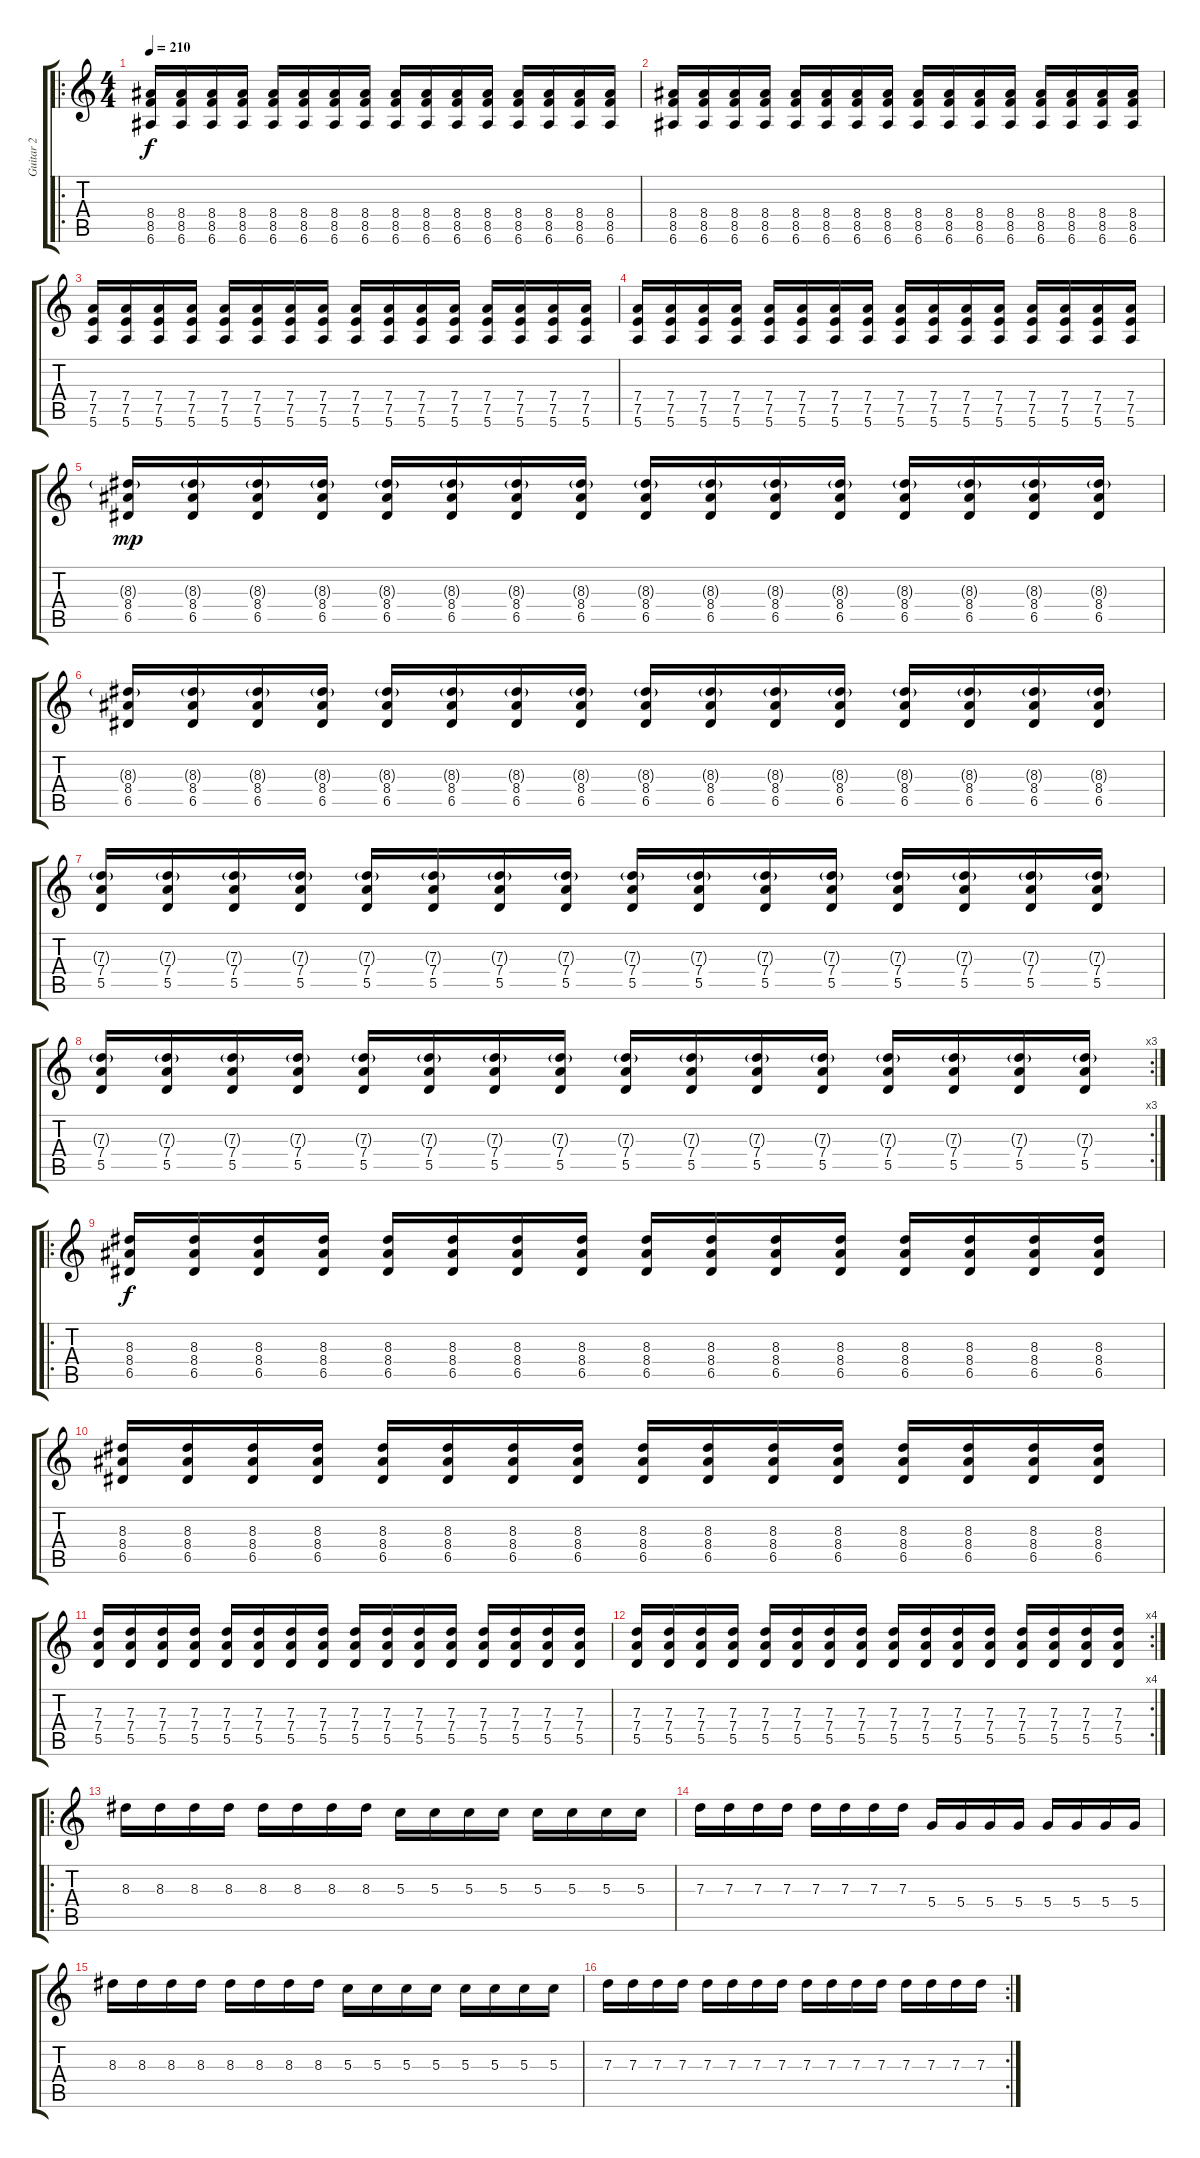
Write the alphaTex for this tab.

\track ("Guitar 2" "Guitar 2") {instrument distortionguitar}
\staff {score tabs}
\tuning (E4 B3 G3 D3 A2 E2) {hide}
\ro
\ts (4 4)
\tempo 210
\clef g2
\ks c
(8.4 8.5 6.6).16{dy f} (8.4 8.5 6.6).16 (8.4 8.5 6.6).16 (8.4 8.5 6.6).16 (8.4 8.5 6.6).16 (8.4 8.5 6.6).16 (8.4 8.5 6.6).16 (8.4 8.5 6.6).16 (8.4 8.5 6.6).16 (8.4 8.5 6.6).16 (8.4 8.5 6.6).16 (8.4 8.5 6.6).16 (8.4 8.5 6.6).16 (8.4 8.5 6.6).16 (8.4 8.5 6.6).16 (8.4 8.5 6.6).16 |
(8.4 8.5 6.6).16 (8.4 8.5 6.6).16 (8.4 8.5 6.6).16 (8.4 8.5 6.6).16 (8.4 8.5 6.6).16 (8.4 8.5 6.6).16 (8.4 8.5 6.6).16 (8.4 8.5 6.6).16 (8.4 8.5 6.6).16 (8.4 8.5 6.6).16 (8.4 8.5 6.6).16 (8.4 8.5 6.6).16 (8.4 8.5 6.6).16 (8.4 8.5 6.6).16 (8.4 8.5 6.6).16 (8.4 8.5 6.6).16 |
(7.4 7.5 5.6).16 (7.4 7.5 5.6).16 (7.4 7.5 5.6).16 (7.4 7.5 5.6).16 (7.4 7.5 5.6).16 (7.4 7.5 5.6).16 (7.4 7.5 5.6).16 (7.4 7.5 5.6).16 (7.4 7.5 5.6).16 (7.4 7.5 5.6).16 (7.4 7.5 5.6).16 (7.4 7.5 5.6).16 (7.4 7.5 5.6).16 (7.4 7.5 5.6).16 (7.4 7.5 5.6).16 (7.4 7.5 5.6).16 |
(7.4 7.5 5.6).16 (7.4 7.5 5.6).16 (7.4 7.5 5.6).16 (7.4 7.5 5.6).16 (7.4 7.5 5.6).16 (7.4 7.5 5.6).16 (7.4 7.5 5.6).16 (7.4 7.5 5.6).16 (7.4 7.5 5.6).16 (7.4 7.5 5.6).16 (7.4 7.5 5.6).16 (7.4 7.5 5.6).16 (7.4 7.5 5.6).16 (7.4 7.5 5.6).16 (7.4 7.5 5.6).16 (7.4 7.5 5.6).16 |
(8.3{g} 8.4 6.5).16{dy mp} (8.3{g} 8.4 6.5).16 (8.3{g} 8.4 6.5).16 (8.3{g} 8.4 6.5).16 (8.3{g} 8.4 6.5).16 (8.3{g} 8.4 6.5).16 (8.3{g} 8.4 6.5).16 (8.3{g} 8.4 6.5).16 (8.3{g} 8.4 6.5).16 (8.3{g} 8.4 6.5).16 (8.3{g} 8.4 6.5).16 (8.3{g} 8.4 6.5).16 (8.3{g} 8.4 6.5).16 (8.3{g} 8.4 6.5).16 (8.3{g} 8.4 6.5).16 (8.3{g} 8.4 6.5).16 |
(8.3{g} 8.4 6.5).16 (8.3{g} 8.4 6.5).16 (8.3{g} 8.4 6.5).16 (8.3{g} 8.4 6.5).16 (8.3{g} 8.4 6.5).16 (8.3{g} 8.4 6.5).16 (8.3{g} 8.4 6.5).16 (8.3{g} 8.4 6.5).16 (8.3{g} 8.4 6.5).16 (8.3{g} 8.4 6.5).16 (8.3{g} 8.4 6.5).16 (8.3{g} 8.4 6.5).16 (8.3{g} 8.4 6.5).16 (8.3{g} 8.4 6.5).16 (8.3{g} 8.4 6.5).16 (8.3{g} 8.4 6.5).16 |
(7.3{g} 7.4 5.5).16 (7.3{g} 7.4 5.5).16 (7.3{g} 7.4 5.5).16 (7.3{g} 7.4 5.5).16 (7.3{g} 7.4 5.5).16 (7.3{g} 7.4 5.5).16 (7.3{g} 7.4 5.5).16 (7.3{g} 7.4 5.5).16 (7.3{g} 7.4 5.5).16 (7.3{g} 7.4 5.5).16 (7.3{g} 7.4 5.5).16 (7.3{g} 7.4 5.5).16 (7.3{g} 7.4 5.5).16 (7.3{g} 7.4 5.5).16 (7.3{g} 7.4 5.5).16 (7.3{g} 7.4 5.5).16 |
\rc 3
(7.3{g} 7.4 5.5).16 (7.3{g} 7.4 5.5).16 (7.3{g} 7.4 5.5).16 (7.3{g} 7.4 5.5).16 (7.3{g} 7.4 5.5).16 (7.3{g} 7.4 5.5).16 (7.3{g} 7.4 5.5).16 (7.3{g} 7.4 5.5).16 (7.3{g} 7.4 5.5).16 (7.3{g} 7.4 5.5).16 (7.3{g} 7.4 5.5).16 (7.3{g} 7.4 5.5).16 (7.3{g} 7.4 5.5).16 (7.3{g} 7.4 5.5).16 (7.3{g} 7.4 5.5).16 (7.3{g} 7.4 5.5).16 |
\ro
(8.3 8.4 6.5).16{dy f} (8.3 8.4 6.5).16 (8.3 8.4 6.5).16 (8.3 8.4 6.5).16 (8.3 8.4 6.5).16 (8.3 8.4 6.5).16 (8.3 8.4 6.5).16 (8.3 8.4 6.5).16 (8.3 8.4 6.5).16 (8.3 8.4 6.5).16 (8.3 8.4 6.5).16 (8.3 8.4 6.5).16 (8.3 8.4 6.5).16 (8.3 8.4 6.5).16 (8.3 8.4 6.5).16 (8.3 8.4 6.5).16 |
(8.3 8.4 6.5).16 (8.3 8.4 6.5).16 (8.3 8.4 6.5).16 (8.3 8.4 6.5).16 (8.3 8.4 6.5).16 (8.3 8.4 6.5).16 (8.3 8.4 6.5).16 (8.3 8.4 6.5).16 (8.3 8.4 6.5).16 (8.3 8.4 6.5).16 (8.3 8.4 6.5).16 (8.3 8.4 6.5).16 (8.3 8.4 6.5).16 (8.3 8.4 6.5).16 (8.3 8.4 6.5).16 (8.3 8.4 6.5).16 |
(7.3 7.4 5.5).16 (7.3 7.4 5.5).16 (7.3 7.4 5.5).16 (7.3 7.4 5.5).16 (7.3 7.4 5.5).16 (7.3 7.4 5.5).16 (7.3 7.4 5.5).16 (7.3 7.4 5.5).16 (7.3 7.4 5.5).16 (7.3 7.4 5.5).16 (7.3 7.4 5.5).16 (7.3 7.4 5.5).16 (7.3 7.4 5.5).16 (7.3 7.4 5.5).16 (7.3 7.4 5.5).16 (7.3 7.4 5.5).16 |
\rc 4
(7.3 7.4 5.5).16 (7.3 7.4 5.5).16 (7.3 7.4 5.5).16 (7.3 7.4 5.5).16 (7.3 7.4 5.5).16 (7.3 7.4 5.5).16 (7.3 7.4 5.5).16 (7.3 7.4 5.5).16 (7.3 7.4 5.5).16 (7.3 7.4 5.5).16 (7.3 7.4 5.5).16 (7.3 7.4 5.5).16 (7.3 7.4 5.5).16 (7.3 7.4 5.5).16 (7.3 7.4 5.5).16 (7.3 7.4 5.5).16 |
\ro
8.3.16 8.3.16 8.3.16 8.3.16 8.3.16 8.3.16 8.3.16 8.3.16 5.3.16 5.3.16 5.3.16 5.3.16 5.3.16 5.3.16 5.3.16 5.3.16 |
7.3.16 7.3.16 7.3.16 7.3.16 7.3.16 7.3.16 7.3.16 7.3.16 5.4.16 5.4.16 5.4.16 5.4.16 5.4.16 5.4.16 5.4.16 5.4.16 |
8.3.16 8.3.16 8.3.16 8.3.16 8.3.16 8.3.16 8.3.16 8.3.16 5.3.16 5.3.16 5.3.16 5.3.16 5.3.16 5.3.16 5.3.16 5.3.16 |
\rc 2
7.3.16 7.3.16 7.3.16 7.3.16 7.3.16 7.3.16 7.3.16 7.3.16 7.3.16 7.3.16 7.3.16 7.3.16 7.3.16 7.3.16 7.3.16 7.3.16
